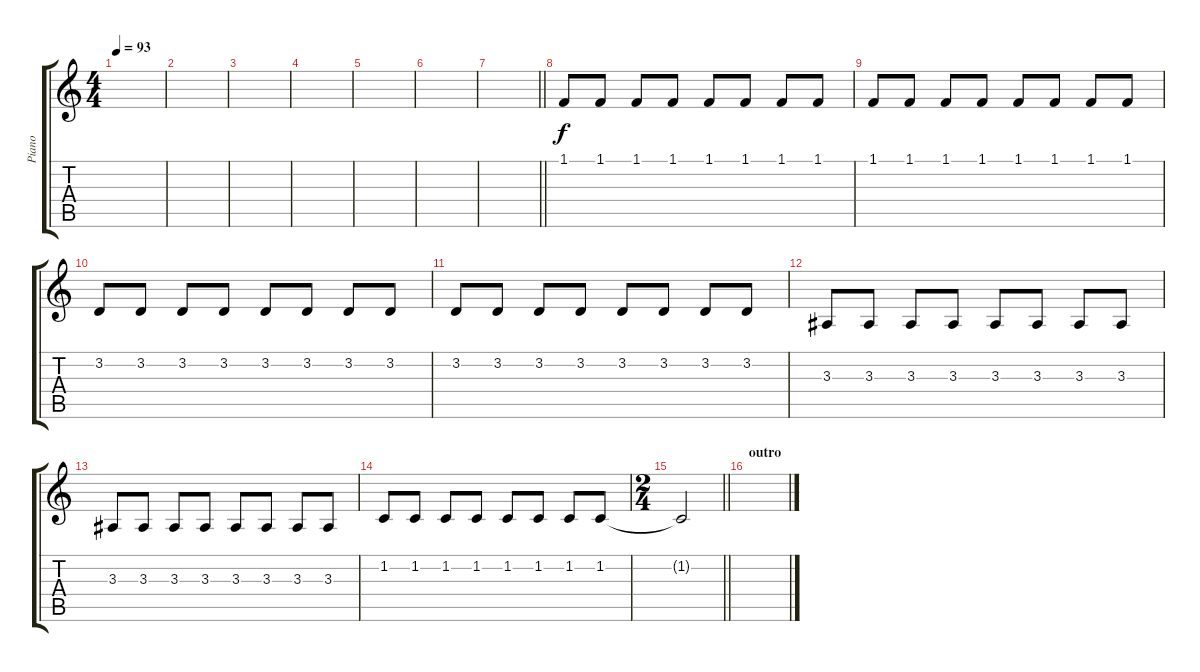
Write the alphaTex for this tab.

\track ("Piano" "Piano") {instrument electricgrandpiano}
\staff {score tabs}
\tuning (E4 B3 G3 D3 A2 E2) {hide}
\ts (4 4)
\tempo 93
\clef g2
\ks c
|
|
|
|
|
|
\barLineRight lightlight
|
1.1.8{volume 12} 1.1.8 1.1.8 1.1.8 1.1.8 1.1.8 1.1.8 1.1.8 |
1.1.8 1.1.8 1.1.8 1.1.8 1.1.8 1.1.8 1.1.8 1.1.8 |
3.2.8 3.2.8 3.2.8 3.2.8 3.2.8 3.2.8 3.2.8 3.2.8 |
3.2.8 3.2.8 3.2.8 3.2.8 3.2.8 3.2.8 3.2.8 3.2.8 |
3.3.8 3.3.8 3.3.8 3.3.8 3.3.8 3.3.8 3.3.8 3.3.8 |
3.3.8 3.3.8 3.3.8 3.3.8 3.3.8 3.3.8 3.3.8 3.3.8 |
1.2.8 1.2.8 1.2.8 1.2.8 1.2.8 1.2.8 1.2.8 1.2.8 |
\ts (2 4)
\barLineRight lightlight
1.2{t}.2 |
\section ("" "outro")
